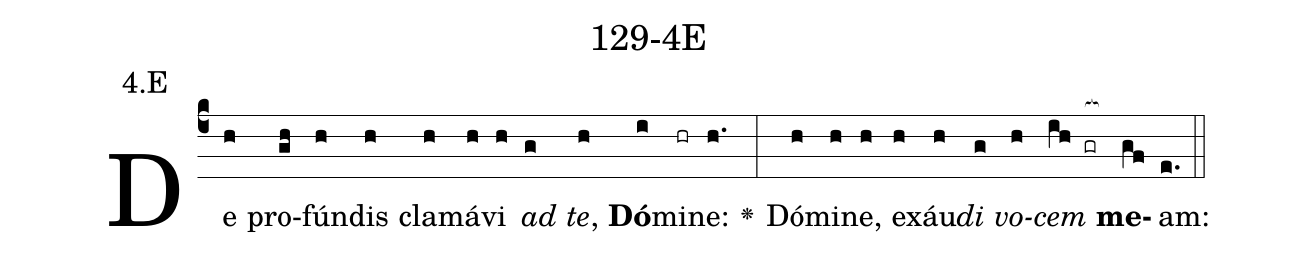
name: 129-4E;
annotation: 4.E;
%%
(c4)De(h) pro(gh)fún(h)dis(h) cla(h)má(h)vi(h) <i>ad</i>(g) <i>te</i>,(h) <b>Dó</b>(i)mi(hr)ne:(h.) <v>\greheightstar</v>(:) Dó(h)mi(h)ne,(h) ex(h)áu(h)<i>di</i>(g) <i>vo</i>(h)<i>cem</i>(ih gr[ocb:1{]) <b>me</b>(gf[ocb:0}])am:(e.) (::)


%E(h) u(g) o(h) u(ih) a(gf) e.(e.) (::)
